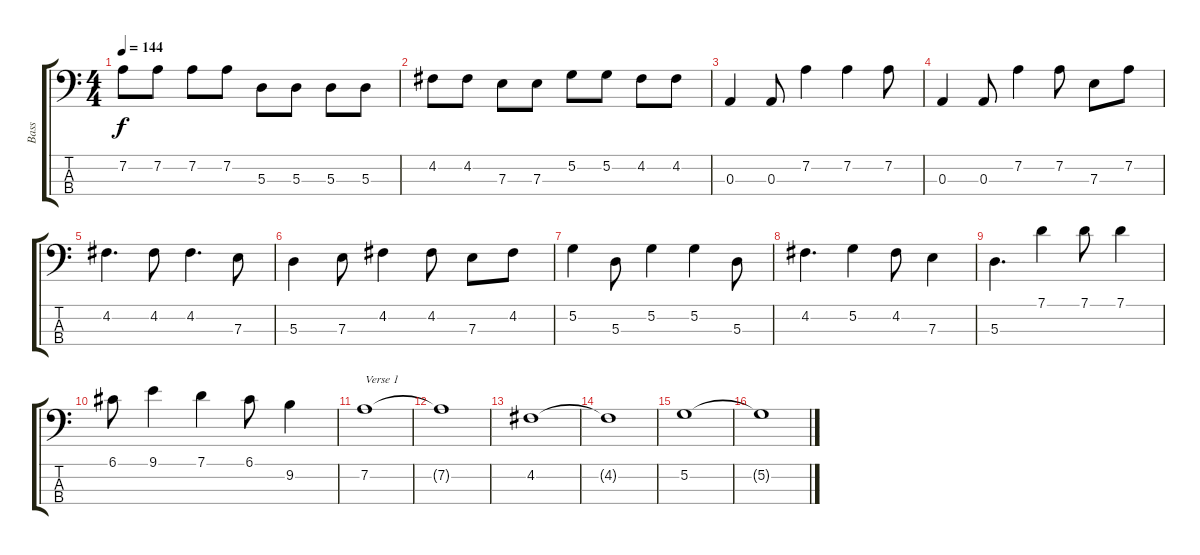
\track ("Bass" "Bass") {instrument electricbassfinger}
\staff {score tabs}
\tuning (G2 D2 A1 E1) {hide}
\ts (4 4)
\tempo 144
\clef f4
\ks c
7.2.8{dy f} 7.2.8 7.2.8 7.2.8 5.3.8 5.3.8 5.3.8 5.3.8 |
4.2.8 4.2.8 7.3.8 7.3.8 5.2.8 5.2.8 4.2.8 4.2.8 |
0.3.4 0.3.8 7.2.4 7.2.4 7.2.8 |
0.3.4 0.3.8 7.2.4 7.2.8 7.3.8 7.2.8 |
4.2.4{d} 4.2.8 4.2.4{d} 7.3.8 |
5.3.4 7.3.8 4.2.4 4.2.8 7.3.8 4.2.8 |
5.2.4 5.3.8 5.2.4 5.2.4 5.3.8 |
4.2.4{d} 5.2.4 4.2.8 7.3.4 |
5.3.4{d} 7.1.4 7.1.8 7.1.4 |
6.1.8 9.1.4 7.1.4 6.1.8 9.2.4 |
7.2.1{txt "Verse 1"} |
7.2{t}.1 |
4.2.1 |
4.2{t}.1 |
5.2.1 |
5.2{t}.1
